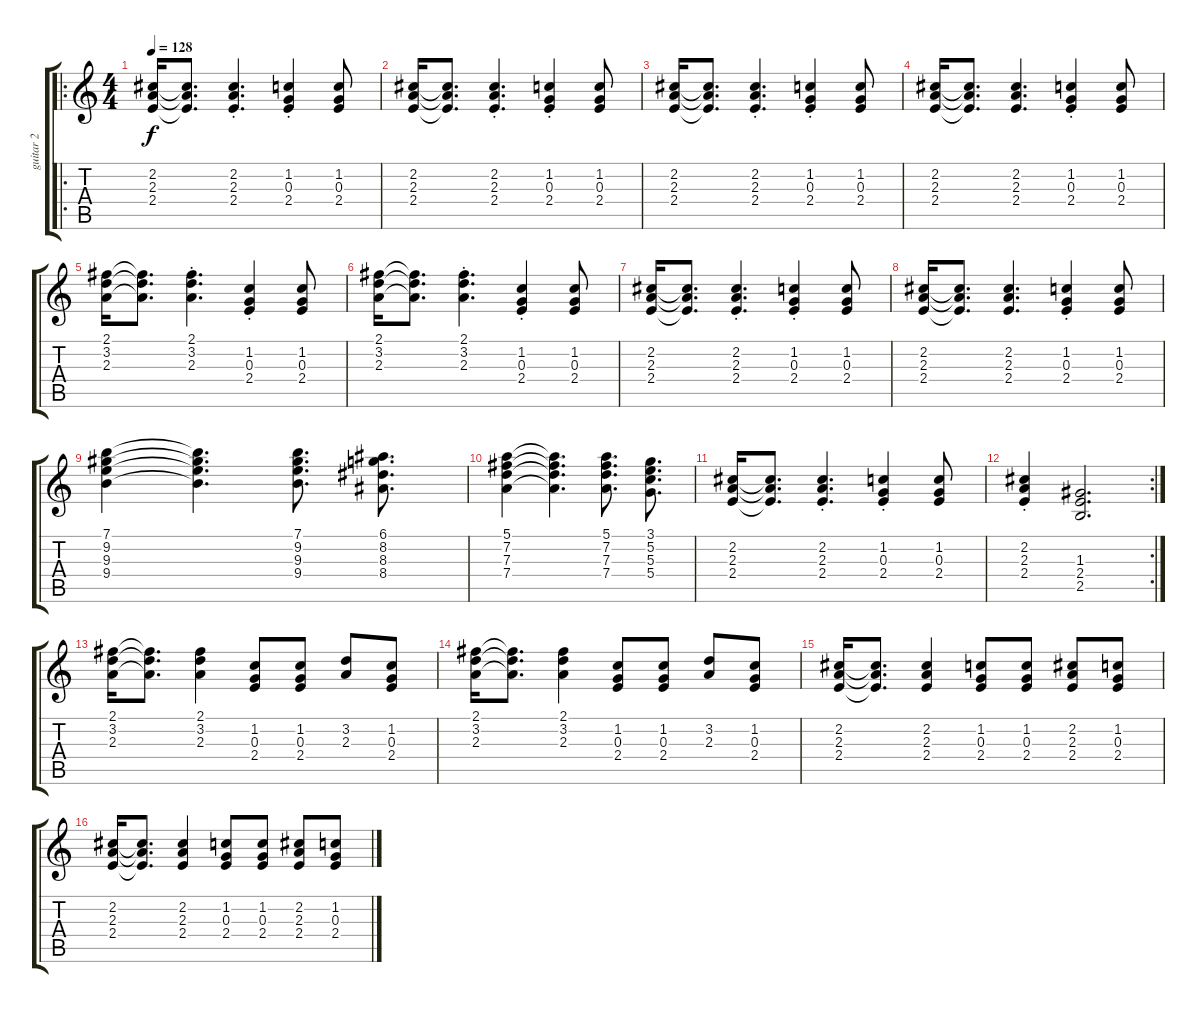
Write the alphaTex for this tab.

\track ("guitar 2" "guitar 2") {instrument distortionguitar}
\staff {score tabs}
\tuning (E4 B3 G3 D3 A2 E2) {hide}
\ro
\ts (4 4)
\tempo 128
\clef g2
\ks c
(2.2 2.3 2.4).16{dy f} (2.2{t} 2.3{t} 2.4{t}).8{d} (2.2{st} 2.3{st} 2.4{st}).4{d} (1.2{st} 0.3{st} 2.4{st}).4 (1.2 0.3 2.4).8 |
(2.2 2.3 2.4).16 (2.2{t} 2.3{t} 2.4{t}).8{d} (2.2{st} 2.3{st} 2.4{st}).4{d} (1.2{st} 0.3{st} 2.4{st}).4 (1.2 0.3 2.4).8 |
(2.2 2.3 2.4).16 (2.2{t} 2.3{t} 2.4{t}).8{d} (2.2{st} 2.3{st} 2.4{st}).4{d} (1.2{st} 0.3{st} 2.4{st}).4 (1.2 0.3 2.4).8 |
(2.2 2.3 2.4).16 (2.2{t} 2.3{t} 2.4{t}).8{d} (2.2 2.3 2.4).4{d} (1.2{st} 0.3{st} 2.4{st}).4 (1.2 0.3 2.4).8 |
(2.1 3.2 2.3).16 (2.1{t} 3.2{t} 2.3{t}).8{d} (2.1{st} 3.2{st} 2.3{st}).4{d} (1.2{st} 0.3{st} 2.4{st}).4 (1.2 0.3 2.4).8 |
(2.1 3.2 2.3).16 (2.1{t} 3.2{t} 2.3{t}).8{d} (2.1{st} 3.2{st} 2.3{st}).4{d} (1.2{st} 0.3{st} 2.4{st}).4 (1.2 0.3 2.4).8 |
(2.2 2.3 2.4).16 (2.2{t} 2.3{t} 2.4{t}).8{d} (2.2{st} 2.3{st} 2.4{st}).4{d} (1.2{st} 0.3{st} 2.4{st}).4 (1.2 0.3 2.4).8 |
(2.2 2.3 2.4).16 (2.2{t} 2.3{t} 2.4{t}).8{d} (2.2 2.3 2.4).4{d} (1.2{st} 0.3{st} 2.4{st}).4 (1.2 0.3 2.4).8 |
(7.1 9.2 9.3 9.4).4 (7.1{t} 9.2{t} 9.3{t} 9.4{t}).4{d} (7.1 9.2 9.3 9.4).8{d} (6.1 8.2 8.3 8.4).8{d} |
(5.1 7.2 7.3 7.4).4 (5.1{t} 7.2{t} 7.3{t} 7.4{t}).4{d} (5.1 7.2 7.3 7.4).8{d} (3.1 5.2 5.3 5.4).8{d} |
(2.2 2.3 2.4).16 (2.2{t} 2.3{t} 2.4{t}).8{d} (2.2{st} 2.3{st} 2.4{st}).4{d} (1.2{st} 0.3{st} 2.4{st}).4 (1.2 0.3 2.4).8 |
\rc 2
(2.2{st} 2.3{st} 2.4{st}).4 (1.3 2.4 2.5).2{d} |
(2.1 3.2 2.3).16 (2.1{t} 3.2{t} 2.3{t}).8{d} (2.1 3.2 2.3).4 (1.2 0.3 2.4).8 (1.2 0.3 2.4).8 (3.2 2.3).8 (1.2 0.3 2.4).8 |
(2.1 3.2 2.3).16 (2.1{t} 3.2{t} 2.3{t}).8{d} (2.1 3.2 2.3).4 (1.2 0.3 2.4).8 (1.2 0.3 2.4).8 (3.2 2.3).8 (1.2 0.3 2.4).8 |
(2.2 2.3 2.4).16 (2.2{t} 2.3{t} 2.4{t}).8{d} (2.2 2.3 2.4).4 (1.2 0.3 2.4).8 (1.2 0.3 2.4).8 (2.2 2.3 2.4).8 (1.2 0.3 2.4).8 |
(2.2 2.3 2.4).16 (2.2{t} 2.3{t} 2.4{t}).8{d} (2.2 2.3 2.4).4 (1.2 0.3 2.4).8 (1.2 0.3 2.4).8 (2.2 2.3 2.4).8 (1.2 0.3 2.4).8
